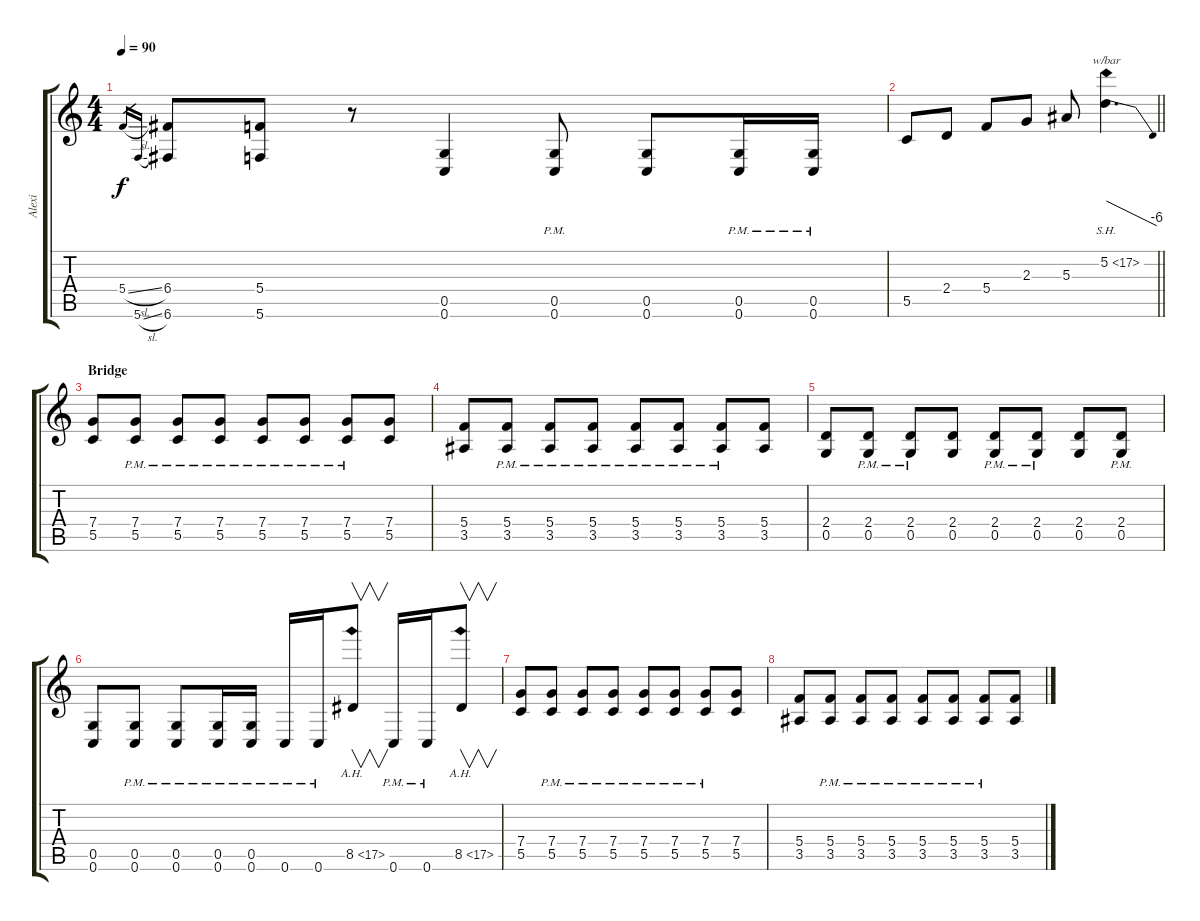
\track ("Alexi" "Alexi") {instrument distortionguitar}
\staff {score tabs}
\tuning (D4 A3 F3 C3 G2 C2) {hide}
\ts (4 4)
\tempo 90
\clef g2
\ks c
5.4{sl}.16{gr dy f} 5.6{sl}.16{gr} (6.4 6.6).8 (5.4 5.6).8 r.8 (0.5 0.6).4 (0.5{pm} 0.6{pm}).8 (0.5 0.6).8 (0.5{pm} 0.6{pm}).16 (0.5{pm} 0.6{pm}).16 |
\barLineRight lightlight
5.5.8 2.4.8 5.4.8 2.3.8 5.3.8 5.2{sh 12}.4{d tbe (dive default 0 0 60 -24)} |
\section ("" "Bridge")
(7.4 5.5).8 (7.4{pm} 5.5{pm}).8 (7.4{pm} 5.5{pm}).8 (7.4{pm} 5.5{pm}).8 (7.4{pm} 5.5{pm}).8 (7.4{pm} 5.5{pm}).8 (7.4{pm} 5.5{pm}).8 (7.4 5.5).8 |
(5.4 3.5).8 (5.4{pm} 3.5{pm}).8 (5.4{pm} 3.5{pm}).8 (5.4{pm} 3.5{pm}).8 (5.4{pm} 3.5{pm}).8 (5.4{pm} 3.5{pm}).8 (5.4{pm} 3.5{pm}).8 (5.4 3.5).8 |
(2.4 0.5).8 (2.4{pm} 0.5{pm}).8 (2.4{pm} 0.5{pm}).8 (2.4 0.5).8 (2.4{pm} 0.5{pm}).8 (2.4{pm} 0.5{pm}).8 (2.4 0.5).8 (2.4{pm} 0.5{pm}).8 |
(0.5 0.6).8 (0.5{pm} 0.6{pm}).8 (0.5{pm} 0.6{pm}).8 (0.5{pm} 0.6{pm}).16 (0.5{pm} 0.6{pm}).16 0.6{pm}.16 0.6{pm}.16 8.5{ah 9}.8{v} 0.6{pm}.16 0.6{pm}.16 8.5{ah 9}.8{v} |
(7.4 5.5).8 (7.4{pm} 5.5{pm}).8 (7.4{pm} 5.5{pm}).8 (7.4{pm} 5.5{pm}).8 (7.4{pm} 5.5{pm}).8 (7.4{pm} 5.5{pm}).8 (7.4{pm} 5.5{pm}).8 (7.4 5.5).8 |
(5.4 3.5).8 (5.4{pm} 3.5{pm}).8 (5.4{pm} 3.5{pm}).8 (5.4{pm} 3.5{pm}).8 (5.4{pm} 3.5{pm}).8 (5.4{pm} 3.5{pm}).8 (5.4{pm} 3.5{pm}).8 (5.4 3.5).8
